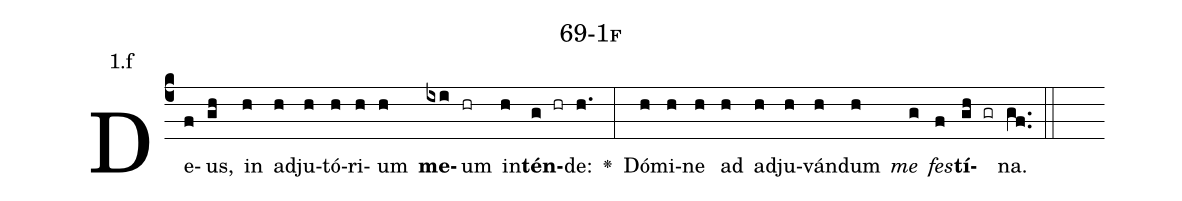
name: 69-1f;
annotation: 1.f;
%%
(c4)De(f)us,(gh) in(h) ad(h)ju(h)tó(h)ri(h)um(h) <b>me</b>(ixi)um(hr) in(h)<b>tén</b>(g hr)de:(h.) <v>\greheightstar</v>(:) Dó(h)mi(h)ne(h) ad(h) ad(h)ju(h)ván(h)dum(h) <i>me</i>(g) <i>fes</i>(f)<b>tí</b>(gh gr)na.(gf..) (::)


%E(h) u(h) o(g) u(f) a(gh) e.(gf..) (::)
